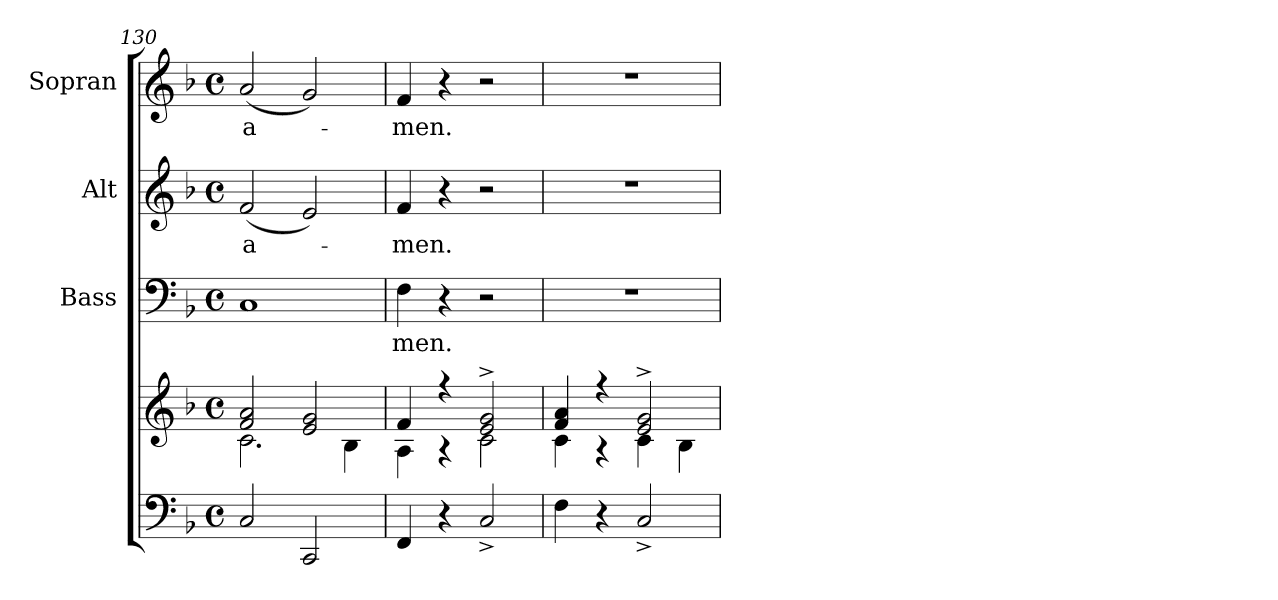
**kern	**kern	**kern	**text	**kern	**text	**kern	**text
*part4	*part4	*part3	*part3	*part2	*part2	*part1	*part1
*staff5	*staff4	*staff3	*staff3	*staff2	*staff2	*staff1	*staff1
*	*	*I"Bass	*	*I"Alt	*	*I"Sopran	*
*	*	*I'B.	*	*I'A.	*	*I'S.	*
*clefF4	*clefG2	*clefF4	*	*clefG2	*	*clefG2	*
*k[b-]	*k[b-]	*k[b-]	*	*k[b-]	*	*k[b-]	*
*F:	*F:	*F:	*	*F:	*	*F:	*
*M4/4	*M4/4	*M4/4	*	*M4/4	*	*M4/4	*
*met(c)	*met(c)	*met(c)	*	*met(c)	*	*met(c)	*
=130	=130	=130	=130	=130	=130	=130	=130
*	*^	*	*	*	*	*	*
!	!	!	!	!	!	!LO:LY:b	!	!LO:LY:b
2C/	2f/ 2a/	2.c\	1C	.	(<2f/	a-	(<2a/	a-
2CC/	2e/ 2g/	.	.	.	2e/)	.	2g/)	.
.	.	4B-\	.	.	.	.	.	.
=131	=131	=131	=131	=131	=131	=131	=131	=131
!	!	!	!	!LO:LY:b	!	!LO:LY:b	!	!LO:LY:b
4FF/	4f/	4A\	4F\	-men.	4f/	-men.	4f/	-men.
4r	4r	4r	4r	.	4r	.	4r	.
2C^</	2e/^> 2g/^>	2c\	2r	.	2r	.	2r	.
=132	=132	=132	=132	=132	=132	=132	=132	=132
4F\	4f/ 4a/	4c\	1r	.	1r	.	1r	.
4r	4r	4r	.	.	.	.	.	.
2C^</	2e/^> 2g/^>	4c\	.	.	.	.	.	.
.	.	4B-\	.	.	.	.	.	.
*	*v	*v	*	*	*	*	*	*
=	=	=	=	=	=	=	=
*-	*-	*-	*-	*-	*-	*-	*-
